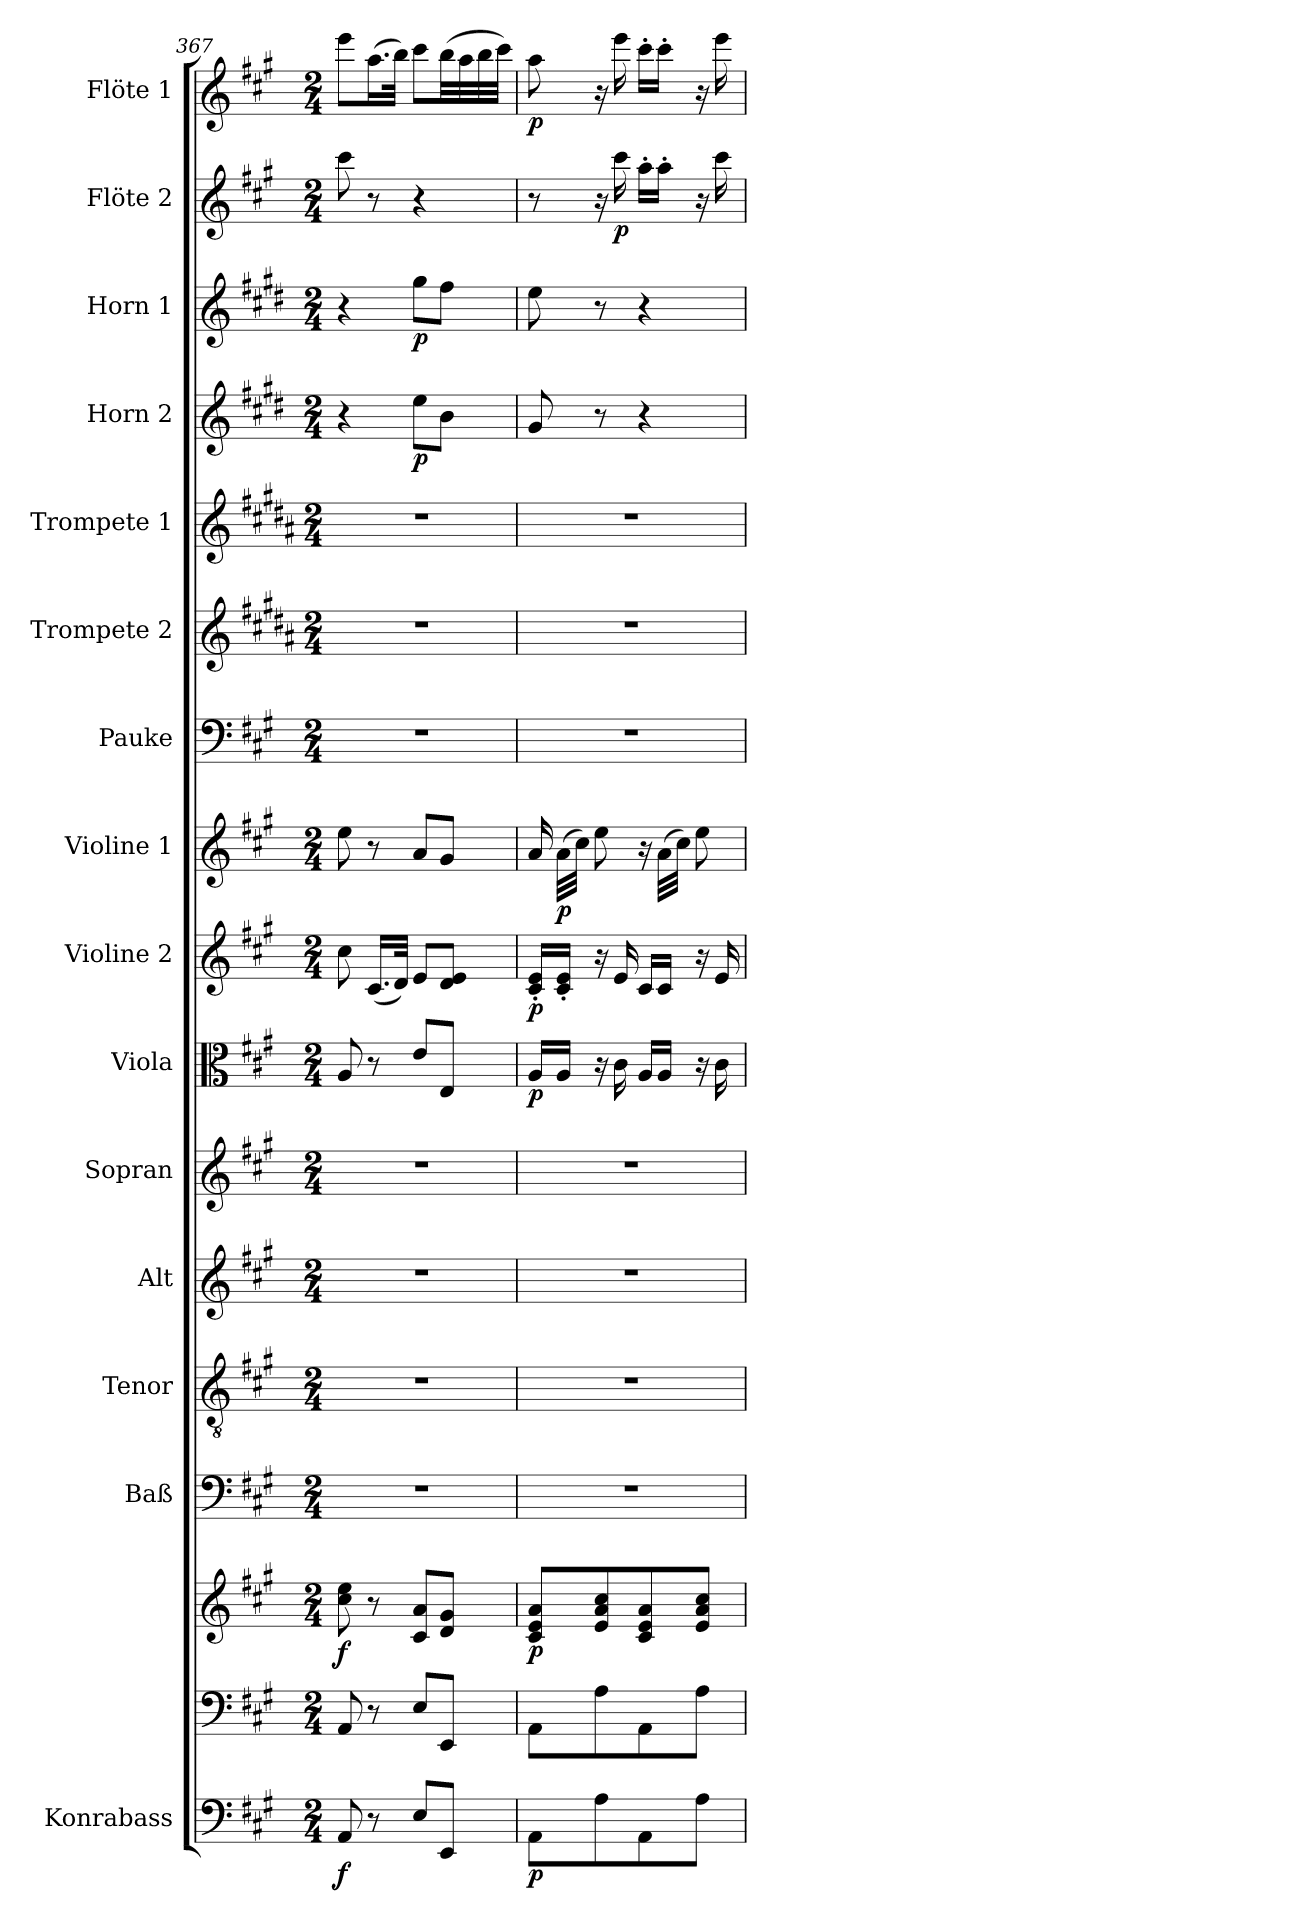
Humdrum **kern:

**kern	**dynam	**kern	**kern	**dynam	**kern	**kern	**kern	**kern	**kern	**dynam	**kern	**dynam	**kern	**dynam	**kern	**kern	**kern	**kern	**dynam	**kern	**dynam	**kern	**dynam	**kern	**dynam
*part16	*part16	*part15	*part15	*part15	*part14	*part13	*part12	*part11	*part10	*part10	*part9	*part9	*part8	*part8	*part7	*part6	*part5	*part4	*part4	*part3	*part3	*part2	*part2	*part1	*part1
*staff17	*staff17	*staff16	*staff15	*staff15/16	*staff14	*staff13	*staff12	*staff11	*staff10	*staff10	*staff9	*staff9	*staff8	*staff8	*staff7	*staff6	*staff5	*staff4	*staff4	*staff3	*staff3	*staff2	*staff2	*staff1	*staff1
*I"Konrabass	*	*	*	*	*I"Baß	*I"Tenor	*I"Alt	*I"Sopran	*I"Viola	*	*I"Violine 2	*	*I"Violine 1	*	*I"Pauke	*I"Trompete 2	*I"Trompete 1	*I"Horn 2	*	*I"Horn 1	*	*I"Flöte 2	*	*I"Flöte 1	*
*I'Kb.	*	*	*	*	*I'Baß	*I'Ten	*I'Alt	*I'Sop	*I'Vla.	*	*I'Vln. 2	*	*I'Vln. 1	*	*I'Pk.	*I'Trp. 2	*I'Trp. 1	*I'Hrn. 2	*	*I'Hrn. 1	*	*I'Fl. 2	*	*I'Fl. 1	*
!!LO:PB:g=z
*clefF4	*	*clefF4	*clefG2	*	*clefF4	*clefGv2	*clefG2	*clefG2	*clefC3	*	*clefG2	*	*clefG2	*	*clefF4	*clefG2	*clefG2	*clefG2	*	*clefG2	*	*clefG2	*	*clefG2	*
*ITrd7c12	*	*	*	*	*	*	*	*	*	*	*	*	*	*	*	*ITrd1c2	*ITrd1c2	*ITrd4c7	*	*ITrd4c7	*	*	*	*	*
*k[f#c#g#]	*	*k[f#c#g#]	*k[f#c#g#]	*	*k[f#c#g#]	*k[f#c#g#]	*k[f#c#g#]	*k[f#c#g#]	*k[f#c#g#]	*	*k[f#c#g#]	*	*k[f#c#g#]	*	*k[f#c#g#]	*k[f#c#g#]	*k[f#c#g#]	*k[f#c#g#]	*	*k[f#c#g#]	*	*k[f#c#g#]	*	*k[f#c#g#]	*
*A:	*	*A:	*A:	*	*A:	*A:	*A:	*A:	*A:	*	*A:	*	*A:	*	*A:	*A:	*A:	*A:	*	*A:	*	*A:	*	*A:	*
*M2/4	*	*M2/4	*M2/4	*	*M2/4	*M2/4	*M2/4	*M2/4	*M2/4	*	*M2/4	*	*M2/4	*	*M2/4	*M2/4	*M2/4	*M2/4	*	*M2/4	*	*M2/4	*	*M2/4	*
=367	=367	=367	=367	=367	=367	=367	=367	=367	=367	=367	=367	=367	=367	=367	=367	=367	=367	=367	=367	=367	=367	=367	=367	=367	=367
!	!LO:DY:b	!	!	!LO:DY:b	!	!	!	!	!	!	!	!	!	!	!	!	!	!	!	!	!	!	!	!	!
8AAA/	f	8AA/	8cc#\ 8ee\	f	2r	2r	2r	2r	8A/	.	8cc#\	.	8ee\	.	2r	2r	2r	4r	.	4r	.	8ccc#\	.	8eee\L	.
8r	.	8r	8r	.	.	.	.	.	8r	.	(<16.c#/LL	.	8r	.	.	.	.	.	.	.	.	8r	.	(>16.aa\L	.
.	.	.	.	.	.	.	.	.	.	.	32d/JJk)	.	.	.	.	.	.	.	.	.	.	.	.	32bb\JJk)	.
!	!	!	!	!	!	!	!	!	!	!	!	!	!	!	!	!	!	!	!LO:DY:b	!	!LO:DY:b	!	!	!	!
8EE/L	.	8E/L	8c#/ 8a/L	.	.	.	.	.	8e/L	.	8e/L	.	8a/L	.	.	.	.	8a\L	p	8cc#\L	p	4r	.	8ccc#\L	.
8EEE/J	.	8EE/J	8d/ 8g#/J	.	.	.	.	.	8E/J	.	8d/ 8e/J	.	8g#/J	.	.	.	.	8e\J	.	8b\J	.	.	.	(>32bb\LL	.
.	.	.	.	.	.	.	.	.	.	.	.	.	.	.	.	.	.	.	.	.	.	.	.	32aa\	.
.	.	.	.	.	.	.	.	.	.	.	.	.	.	.	.	.	.	.	.	.	.	.	.	32bb\	.
.	.	.	.	.	.	.	.	.	.	.	.	.	.	.	.	.	.	.	.	.	.	.	.	32ccc#\JJJ)	.
=368	=368	=368	=368	=368	=368	=368	=368	=368	=368	=368	=368	=368	=368	=368	=368	=368	=368	=368	=368	=368	=368	=368	=368	=368	=368
!	!LO:DY:b	!	!	!LO:DY:b	!	!	!	!	!	!LO:DY:b	!	!LO:DY:b	!	!	!	!	!	!	!	!	!	!	!	!	!LO:DY:b
8AAA\L	p	8AA\L	8c#/ 8e/ 8a/L	p	2r	2r	2r	2r	16A/LL	p	16c#/'< 16e/'<LL	p	16a/	.	2r	2r	2r	8c#/	.	8a\	.	8r	.	8aa\	p
!	!	!	!	!	!	!	!	!	!	!	!	!	!	!LO:DY:b	!	!	!	!	!	!	!	!	!	!	!
.	.	.	.	.	.	.	.	.	16A/JJ	.	16c#/'< 16e/'<JJ	.	(>32a\LLL	p	.	.	.	.	.	.	.	.	.	.	.
.	.	.	.	.	.	.	.	.	.	.	.	.	32cc#\JJJ)	.	.	.	.	.	.	.	.	.	.	.	.
8AA\	.	8A\	8e/ 8a/ 8cc#/	.	.	.	.	.	16r	.	16r	.	8ee\	.	.	.	.	8r	.	8r	.	16r	.	16r	.
!	!	!	!	!	!	!	!	!	!	!	!	!	!	!	!	!	!	!	!	!	!	!	!LO:DY:b	!	!
.	.	.	.	.	.	.	.	.	16c#\	.	16e/	.	.	.	.	.	.	.	.	.	.	16ccc#\	p	16eee\	.
8AAA\	.	8AA\	8c#/ 8e/ 8a/	.	.	.	.	.	16A/LL	.	16c#/LL	.	16r	.	.	.	.	4r	.	4r	.	16aa'>\LL	.	16ccc#'>\LL	.
.	.	.	.	.	.	.	.	.	16A/JJ	.	16c#/JJ	.	(>32a\LLL	.	.	.	.	.	.	.	.	16aa'>\JJ	.	16ccc#'>\JJ	.
.	.	.	.	.	.	.	.	.	.	.	.	.	32cc#\JJJ)	.	.	.	.	.	.	.	.	.	.	.	.
8AA\J	.	8A\J	8e/ 8a/ 8cc#/J	.	.	.	.	.	16r	.	16r	.	8ee\	.	.	.	.	.	.	.	.	16r	.	16r	.
.	.	.	.	.	.	.	.	.	16c#\	.	16e/	.	.	.	.	.	.	.	.	.	.	16ccc#\	.	16eee\	.
=	=	=	=	=	=	=	=	=	=	=	=	=	=	=	=	=	=	=	=	=	=	=	=	=	=
*-	*-	*-	*-	*-	*-	*-	*-	*-	*-	*-	*-	*-	*-	*-	*-	*-	*-	*-	*-	*-	*-	*-	*-	*-	*-
